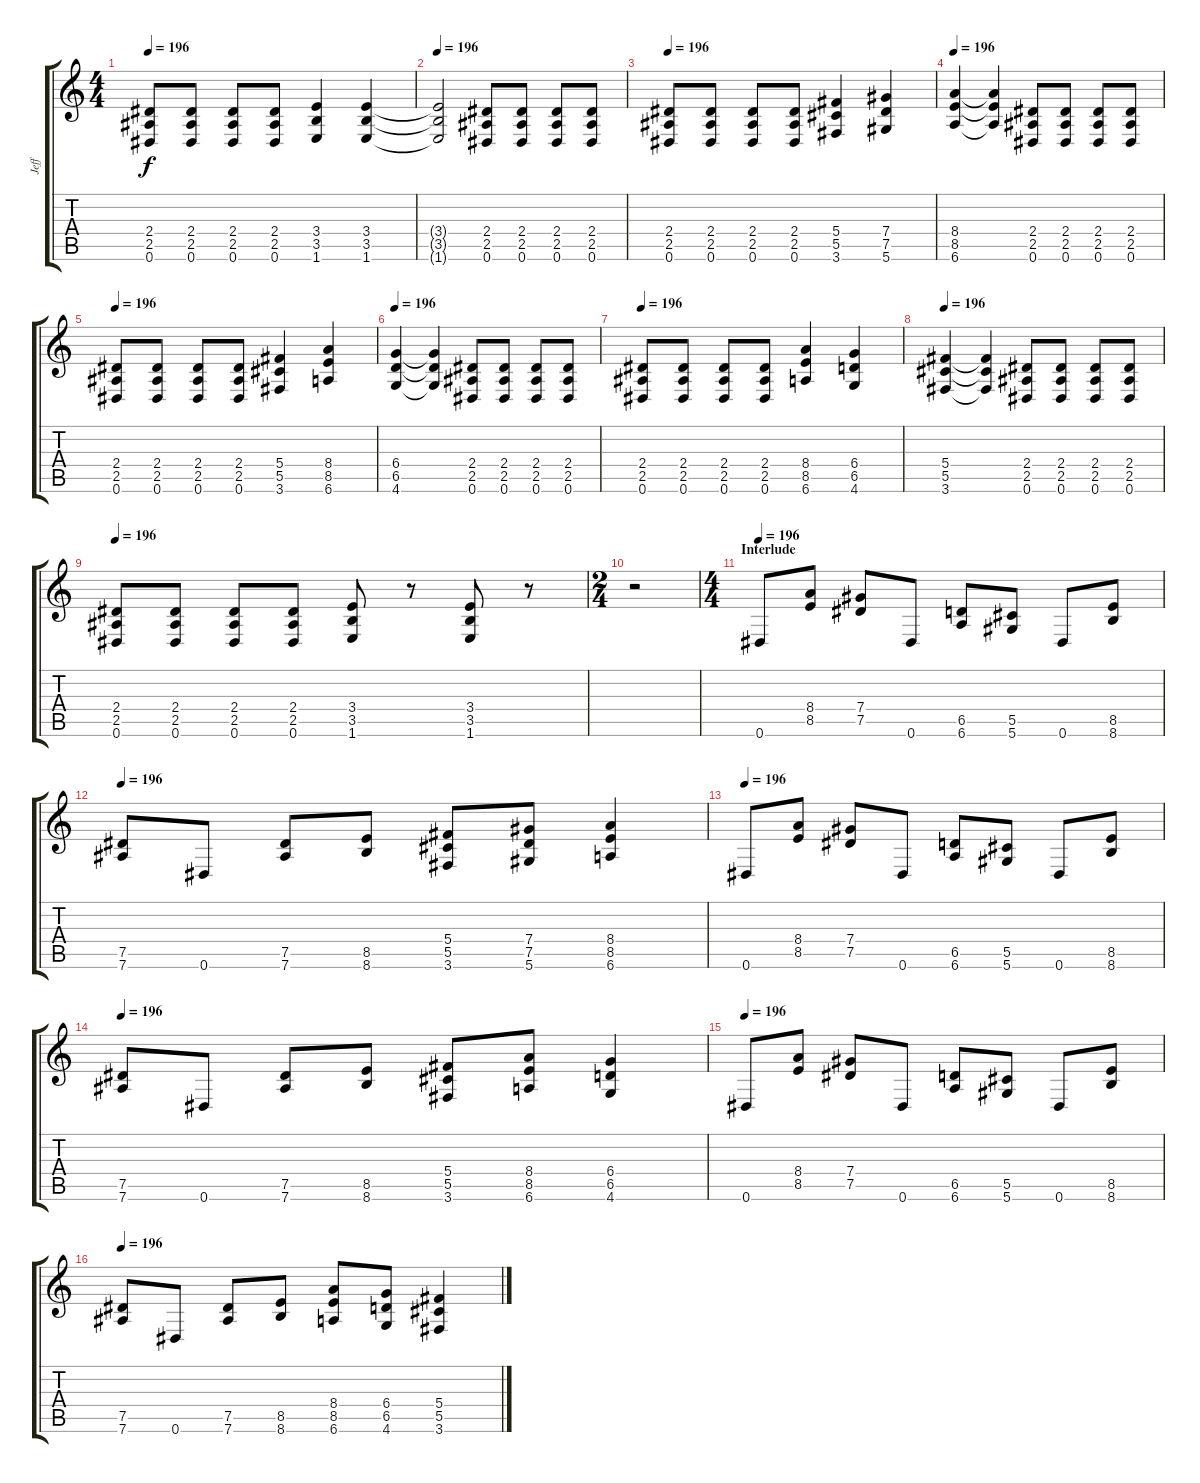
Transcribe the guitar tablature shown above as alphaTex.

\track ("Jeff" "Jeff") {instrument distortionguitar}
\staff {score tabs}
\tuning (Eb4 Bb3 Gb3 Db3 Ab2 Eb2) {hide}
\ts (4 4)
\tempo 196
\clef g2
\ks c
(2.4 2.5 0.6).8{dy f} (2.4 2.5 0.6).8 (2.4 2.5 0.6).8 (2.4 2.5 0.6).8 (3.4 3.5 1.6).4 (3.4 3.5 1.6).4 |
\tempo 196
(3.4{t} 3.5{t} 1.6{t}).2 (2.4 2.5 0.6).8 (2.4 2.5 0.6).8 (2.4 2.5 0.6).8 (2.4 2.5 0.6).8 |
\tempo 196
(2.4 2.5 0.6).8 (2.4 2.5 0.6).8 (2.4 2.5 0.6).8 (2.4 2.5 0.6).8 (5.4 5.5 3.6).4 (7.4 7.5 5.6).4 |
\tempo 196
(8.4 8.5 6.6).4 (8.4{t} 8.5{t} 6.6{t}).4 (2.4 2.5 0.6).8 (2.4 2.5 0.6).8 (2.4 2.5 0.6).8 (2.4 2.5 0.6).8 |
\tempo 196
(2.4 2.5 0.6).8 (2.4 2.5 0.6).8 (2.4 2.5 0.6).8 (2.4 2.5 0.6).8 (5.4 5.5 3.6).4 (8.4 8.5 6.6).4 |
\tempo 196
(6.4 6.5 4.6).4 (6.4{t} 6.5{t} 4.6{t}).4 (2.4 2.5 0.6).8 (2.4 2.5 0.6).8 (2.4 2.5 0.6).8 (2.4 2.5 0.6).8 |
\tempo 196
(2.4 2.5 0.6).8 (2.4 2.5 0.6).8 (2.4 2.5 0.6).8 (2.4 2.5 0.6).8 (8.4 8.5 6.6).4 (6.4 6.5 4.6).4 |
\tempo 196
(5.4 5.5 3.6).4 (5.4{t} 5.5{t} 3.6{t}).4 (2.4 2.5 0.6).8 (2.4 2.5 0.6).8 (2.4 2.5 0.6).8 (2.4 2.5 0.6).8 |
\tempo 196
(2.4 2.5 0.6).8 (2.4 2.5 0.6).8 (2.4 2.5 0.6).8 (2.4 2.5 0.6).8 (3.4 3.5 1.6).8 r.8 (3.4 3.5 1.6).8 r.8 |
\ts (2 4)
r.2 |
\ts (4 4)
\section ("" "Interlude")
\tempo 196
0.6.8 (8.4 8.5).8 (7.4 7.5).8 0.6.8 (6.5 6.6).8 (5.5 5.6).8 0.6.8 (8.5 8.6).8 |
\tempo 196
(7.5 7.6).8 0.6.8 (7.5 7.6).8 (8.5 8.6).8 (5.4 5.5 3.6).8 (7.4 7.5 5.6).8 (8.4 8.5 6.6).4 |
\tempo 196
0.6.8 (8.4 8.5).8 (7.4 7.5).8 0.6.8 (6.5 6.6).8 (5.5 5.6).8 0.6.8 (8.5 8.6).8 |
\tempo 196
(7.5 7.6).8 0.6.8 (7.5 7.6).8 (8.5 8.6).8 (5.4 5.5 3.6).8 (8.4 8.5 6.6).8 (6.4 6.5 4.6).4 |
\tempo 196
0.6.8 (8.4 8.5).8 (7.4 7.5).8 0.6.8 (6.5 6.6).8 (5.5 5.6).8 0.6.8 (8.5 8.6).8 |
\tempo 196
(7.5 7.6).8 0.6.8 (7.5 7.6).8 (8.5 8.6).8 (8.4 8.5 6.6).8 (6.4 6.5 4.6).8 (5.4 5.5 3.6).4
